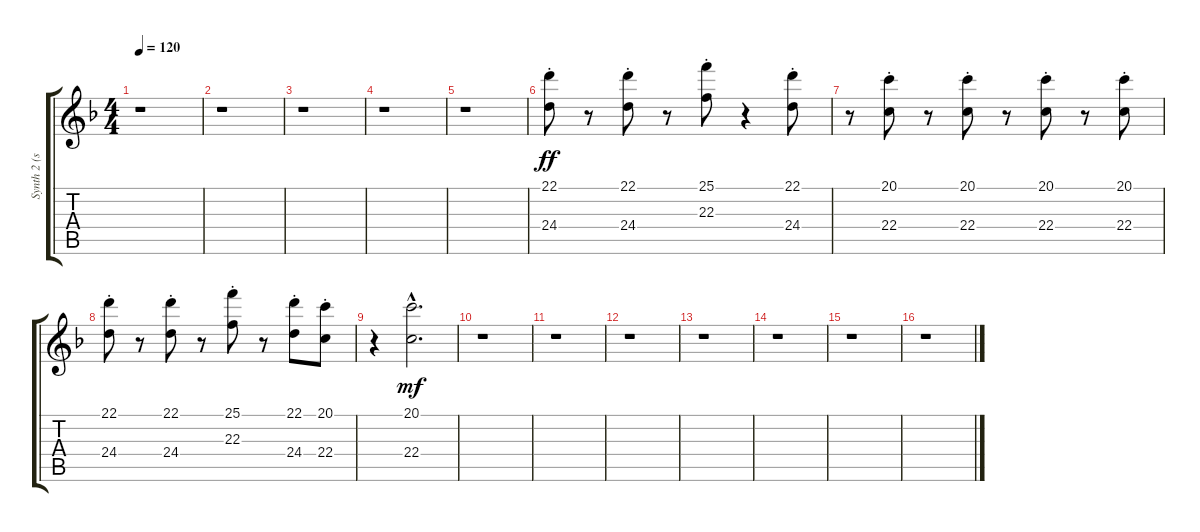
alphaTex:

\track ("Synth 2 (strings)" "Synth 2 (s") {instrument synthstrings1}
\staff {score tabs}
\tuning (E4 B3 G3 D3 A2 E2) {hide}
\ts (4 4)
\tempo 120
\clef g2
\ks f
r.1{dy ff instrument synthstrings1} |
r.1 |
r.1 |
r.1 |
r.1 |
(22.1{st} 24.4{st}).8 r.8 (22.1{st} 24.4{st}).8 r.8 (25.1{st} 22.3{st}).8 r.4 (22.1{st} 24.4{st}).8 |
r.8 (20.1{st} 22.4{st}).8 r.8 (20.1{st} 22.4{st}).8 r.8 (20.1{st} 22.4{st}).8 r.8 (20.1{st} 22.4{st}).8 |
(22.1{st} 24.4{st}).8 r.8 (22.1{st} 24.4{st}).8 r.8 (25.1{st} 22.3{st}).8 r.8 (22.1{st} 24.4{st}).8 (20.1{st} 22.4{st}).8 |
r.4 (20.1{hac} 22.4{hac}).2{d dy mf} |
r.1 |
r.1 |
r.1 |
r.1 |
r.1 |
r.1 |
r.1
